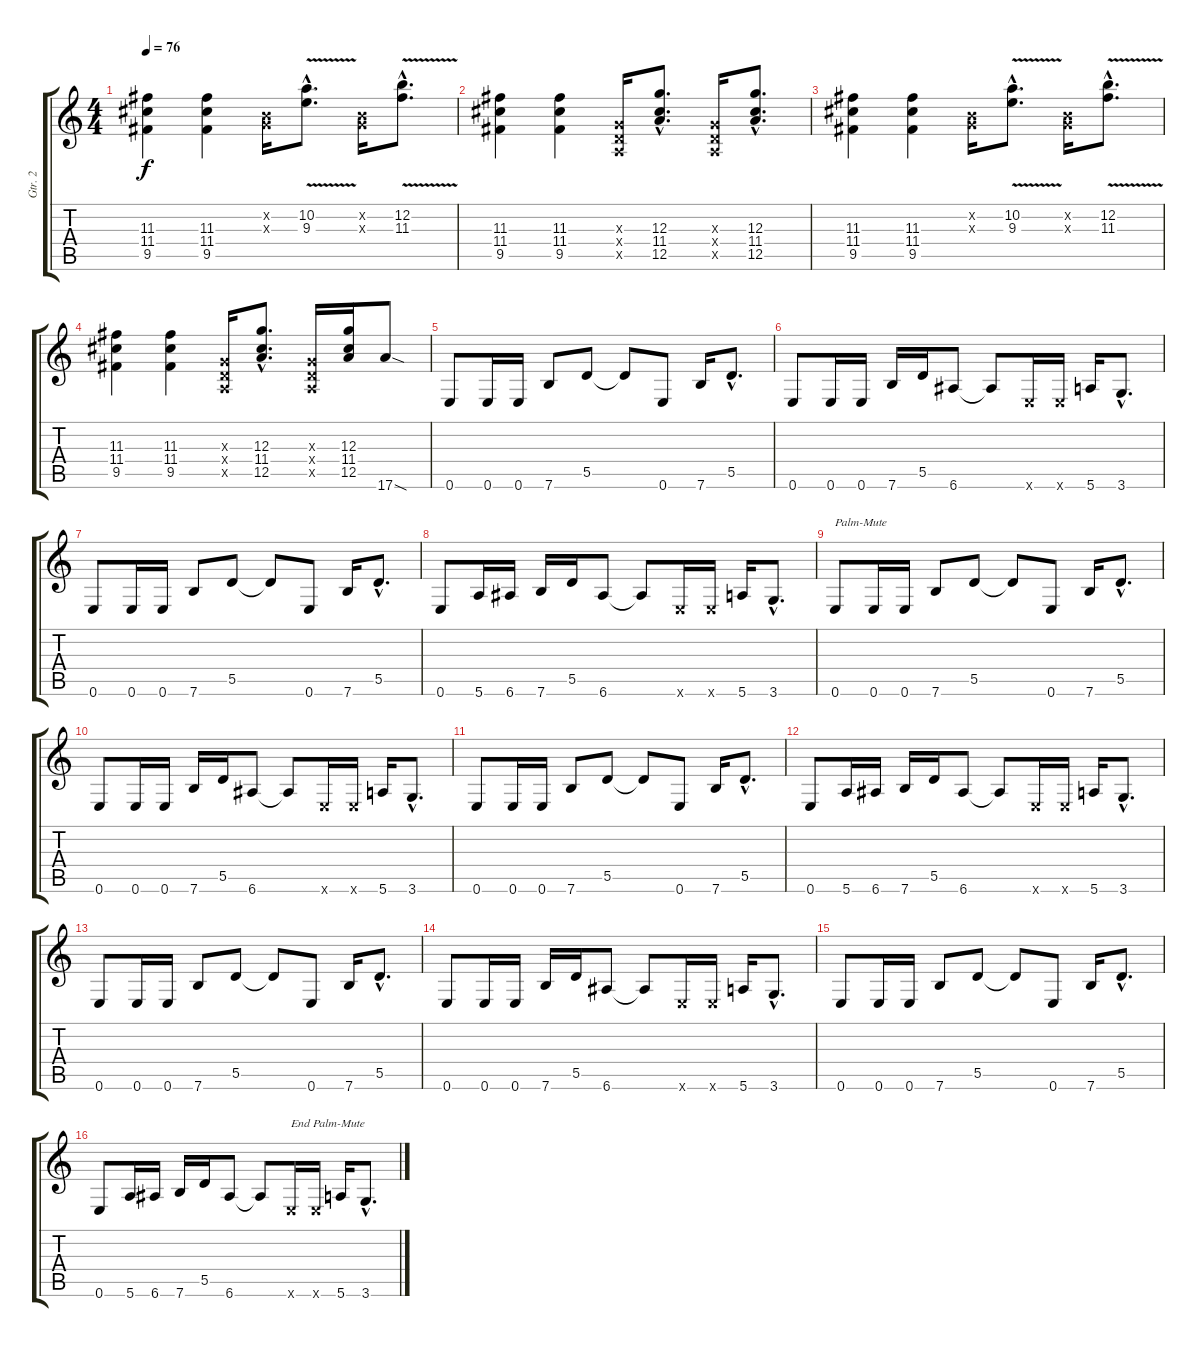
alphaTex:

\track ("Gtr. 2" "Gtr. 2") {instrument overdrivenguitar}
\staff {score tabs}
\tuning (E4 B3 G3 D3 A2 E2) {hide}
\ts (4 4)
\tempo 76
\clef g2
\ks c
(11.3 11.4 9.5).4{dy f} (11.3 11.4 9.5).4 (0.2{x} 0.3{x}).16 (10.2{hac} 9.3{v hac}).8{d} (0.2{x} 0.3{x}).16 (12.2{hac} 11.3{v hac}).8{d} |
(11.3 11.4 9.5).4 (11.3 11.4 9.5).4 (0.3{x} 0.4{x} 0.5{x}).16 (12.3{hac} 11.4{hac} 12.5{hac}).8{d} (0.3{x} 0.4{x} 0.5{x}).16 (12.3{hac} 11.4{hac} 12.5{hac}).8{d} |
(11.3 11.4 9.5).4 (11.3 11.4 9.5).4 (0.2{x} 0.3{x}).16 (10.2{hac} 9.3{v hac}).8{d} (0.2{x} 0.3{x}).16 (12.2{hac} 11.3{v hac}).8{d} |
(11.3 11.4 9.5).4 (11.3 11.4 9.5).4 (0.3{x} 0.4{x} 0.5{x}).16 (12.3{hac} 11.4{hac} 12.5{hac}).8{d} (0.3{x} 0.4{x} 0.5{x}).16 (12.3 11.4 12.5).16 17.6{sod}.8 |
0.6.8 0.6.16 0.6.16 7.6.8 5.5.8 5.5{t}.8 0.6.8 7.6.16 5.5{hac}.8{d} |
0.6.8 0.6.16 0.6.16 7.6.16 5.5.16 6.6.8 6.6{t}.8 0.6{x}.16 0.6{x}.16 5.6.16 3.6{hac}.8{d} |
0.6.8 0.6.16 0.6.16 7.6.8 5.5.8 5.5{t}.8 0.6.8 7.6.16 5.5{hac}.8{d} |
0.6.8 5.6.16 6.6.16 7.6.16 5.5.16 6.6.8 6.6{t}.8 0.6{x}.16 0.6{x}.16 5.6.16 3.6{hac}.8{d} |
0.6.8{txt "Palm-Mute" volume 9} 0.6.16 0.6.16 7.6.8 5.5.8 5.5{t}.8 0.6.8 7.6.16 5.5{hac}.8{d} |
0.6.8 0.6.16 0.6.16 7.6.16 5.5.16 6.6.8 6.6{t}.8 0.6{x}.16 0.6{x}.16 5.6.16 3.6{hac}.8{d} |
0.6.8 0.6.16 0.6.16 7.6.8 5.5.8 5.5{t}.8 0.6.8 7.6.16 5.5{hac}.8{d} |
0.6.8 5.6.16 6.6.16 7.6.16 5.5.16 6.6.8 6.6{t}.8 0.6{x}.16 0.6{x}.16 5.6.16 3.6{hac}.8{d} |
0.6.8 0.6.16 0.6.16 7.6.8 5.5.8 5.5{t}.8 0.6.8 7.6.16 5.5{hac}.8{d} |
0.6.8 0.6.16 0.6.16 7.6.16 5.5.16 6.6.8 6.6{t}.8 0.6{x}.16 0.6{x}.16 5.6.16 3.6{hac}.8{d} |
0.6.8 0.6.16 0.6.16 7.6.8 5.5.8 5.5{t}.8 0.6.8 7.6.16 5.5{hac}.8{d} |
0.6.8 5.6.16 6.6.16 7.6.16 5.5.16 6.6.8 6.6{t}.8 0.6{x}.16{txt "End Palm-Mute"} 0.6{x}.16 5.6.16 3.6{hac}.8{d}
